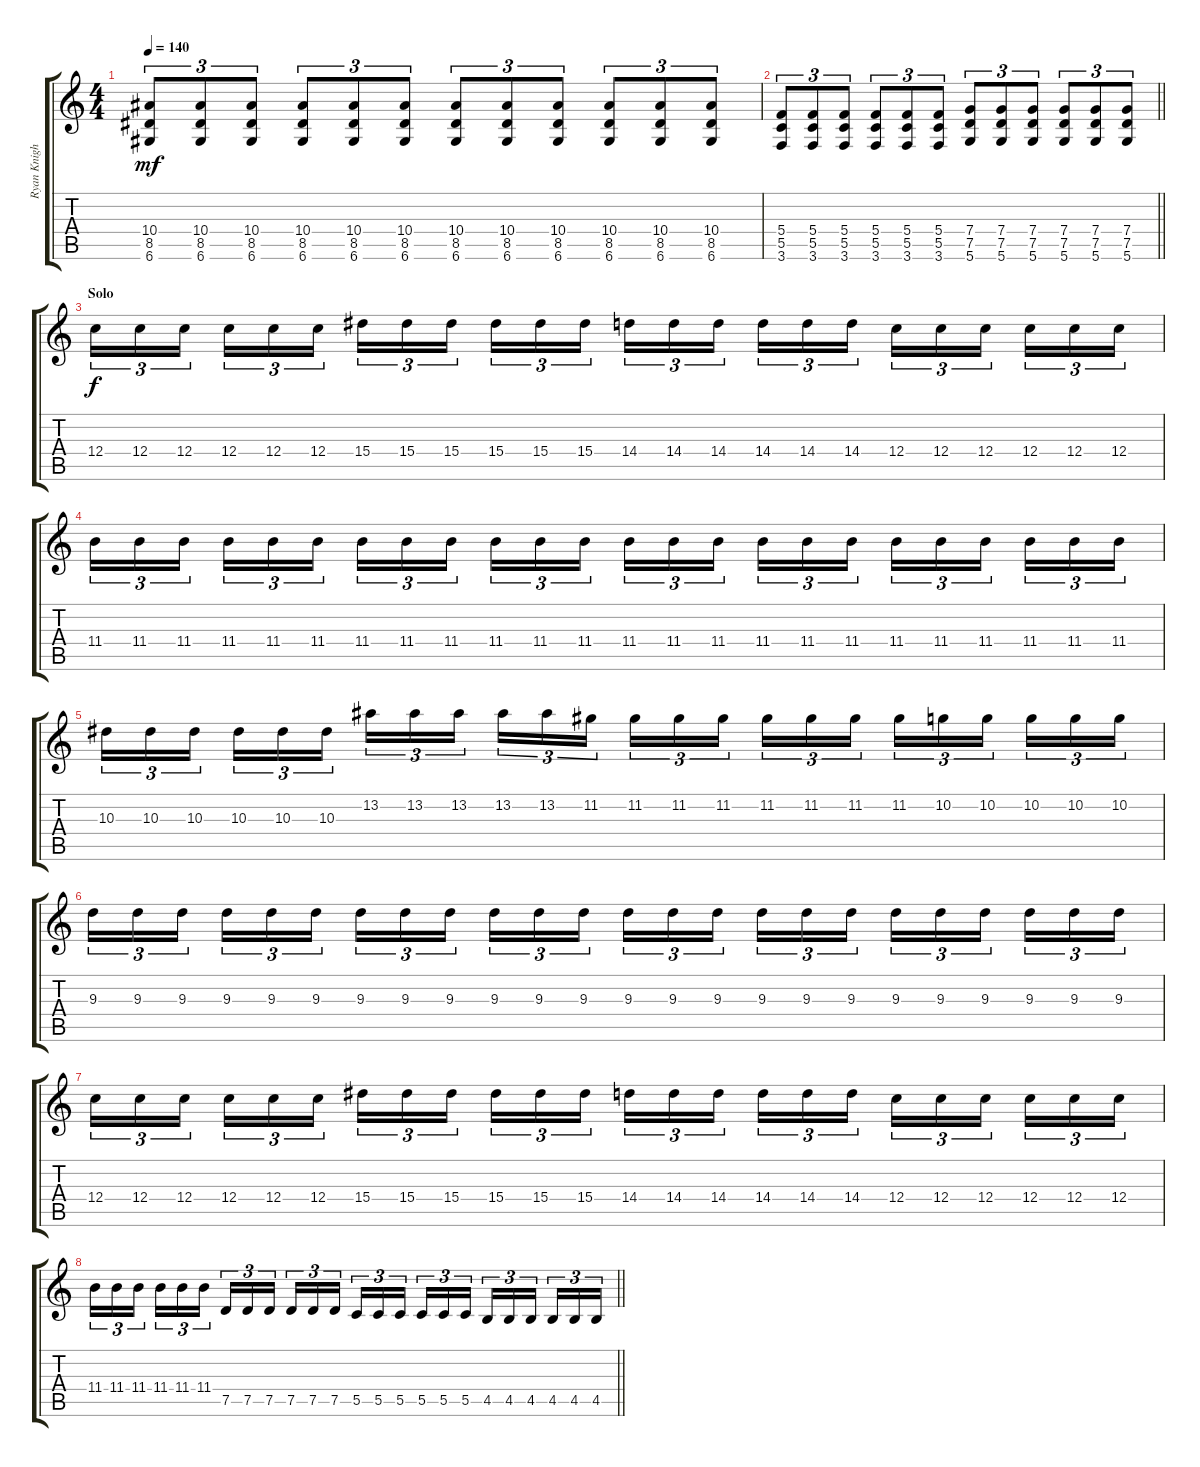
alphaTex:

\track ("Ryan Knight Rhtyhm" "Ryan Knigh") {instrument overdrivenguitar}
\staff {score tabs}
\tuning (D4 A3 F3 C3 G2 D2) {hide}
\ts (4 4)
\tempo 140
\clef g2
\ks c
(10.4 8.5 6.6).8{tu (3 2) dy mf} (10.4 8.5 6.6).8{tu (3 2)} (10.4 8.5 6.6).8{tu (3 2)} (10.4 8.5 6.6).8{tu (3 2)} (10.4 8.5 6.6).8{tu (3 2)} (10.4 8.5 6.6).8{tu (3 2)} (10.4 8.5 6.6).8{tu (3 2)} (10.4 8.5 6.6).8{tu (3 2)} (10.4 8.5 6.6).8{tu (3 2)} (10.4 8.5 6.6).8{tu (3 2)} (10.4 8.5 6.6).8{tu (3 2)} (10.4 8.5 6.6).8{tu (3 2)} |
\barLineRight lightlight
(5.4 5.5 3.6).8{tu (3 2)} (5.4 5.5 3.6).8{tu (3 2)} (5.4 5.5 3.6).8{tu (3 2)} (5.4 5.5 3.6).8{tu (3 2)} (5.4 5.5 3.6).8{tu (3 2)} (5.4 5.5 3.6).8{tu (3 2)} (7.4 7.5 5.6).8{tu (3 2)} (7.4 7.5 5.6).8{tu (3 2)} (7.4 7.5 5.6).8{tu (3 2)} (7.4 7.5 5.6).8{tu (3 2)} (7.4 7.5 5.6).8{tu (3 2)} (7.4 7.5 5.6).8{tu (3 2)} |
\section ("" "Solo")
12.4.16{tu (3 2) dy f} 12.4.16{tu (3 2)} 12.4.16{tu (3 2) beam splitsecondary} 12.4.16{tu (3 2)} 12.4.16{tu (3 2)} 12.4.16{tu (3 2)} 15.4.16{tu (3 2)} 15.4.16{tu (3 2)} 15.4.16{tu (3 2) beam splitsecondary} 15.4.16{tu (3 2)} 15.4.16{tu (3 2)} 15.4.16{tu (3 2)} 14.4.16{tu (3 2)} 14.4.16{tu (3 2)} 14.4.16{tu (3 2) beam splitsecondary} 14.4.16{tu (3 2)} 14.4.16{tu (3 2)} 14.4.16{tu (3 2)} 12.4.16{tu (3 2)} 12.4.16{tu (3 2)} 12.4.16{tu (3 2) beam splitsecondary} 12.4.16{tu (3 2)} 12.4.16{tu (3 2)} 12.4.16{tu (3 2)} |
11.4.16{tu (3 2)} 11.4.16{tu (3 2)} 11.4.16{tu (3 2) beam splitsecondary} 11.4.16{tu (3 2)} 11.4.16{tu (3 2)} 11.4.16{tu (3 2)} 11.4.16{tu (3 2)} 11.4.16{tu (3 2)} 11.4.16{tu (3 2) beam splitsecondary} 11.4.16{tu (3 2)} 11.4.16{tu (3 2)} 11.4.16{tu (3 2)} 11.4.16{tu (3 2)} 11.4.16{tu (3 2)} 11.4.16{tu (3 2) beam splitsecondary} 11.4.16{tu (3 2)} 11.4.16{tu (3 2)} 11.4.16{tu (3 2)} 11.4.16{tu (3 2)} 11.4.16{tu (3 2)} 11.4.16{tu (3 2) beam splitsecondary} 11.4.16{tu (3 2)} 11.4.16{tu (3 2)} 11.4.16{tu (3 2)} |
10.3.16{tu (3 2)} 10.3.16{tu (3 2)} 10.3.16{tu (3 2) beam splitsecondary} 10.3.16{tu (3 2)} 10.3.16{tu (3 2)} 10.3.16{tu (3 2)} 13.2.16{tu (3 2)} 13.2.16{tu (3 2)} 13.2.16{tu (3 2) beam splitsecondary} 13.2.16{tu (3 2)} 13.2.16{tu (3 2)} 11.2.16{tu (3 2)} 11.2.16{tu (3 2)} 11.2.16{tu (3 2)} 11.2.16{tu (3 2) beam splitsecondary} 11.2.16{tu (3 2)} 11.2.16{tu (3 2)} 11.2.16{tu (3 2)} 11.2.16{tu (3 2)} 10.2.16{tu (3 2)} 10.2.16{tu (3 2) beam splitsecondary} 10.2.16{tu (3 2)} 10.2.16{tu (3 2)} 10.2.16{tu (3 2)} |
9.3.16{tu (3 2)} 9.3.16{tu (3 2)} 9.3.16{tu (3 2) beam splitsecondary} 9.3.16{tu (3 2)} 9.3.16{tu (3 2)} 9.3.16{tu (3 2)} 9.3.16{tu (3 2)} 9.3.16{tu (3 2)} 9.3.16{tu (3 2) beam splitsecondary} 9.3.16{tu (3 2)} 9.3.16{tu (3 2)} 9.3.16{tu (3 2)} 9.3.16{tu (3 2)} 9.3.16{tu (3 2)} 9.3.16{tu (3 2) beam splitsecondary} 9.3.16{tu (3 2)} 9.3.16{tu (3 2)} 9.3.16{tu (3 2)} 9.3.16{tu (3 2)} 9.3.16{tu (3 2)} 9.3.16{tu (3 2) beam splitsecondary} 9.3.16{tu (3 2)} 9.3.16{tu (3 2)} 9.3.16{tu (3 2)} |
12.4.16{tu (3 2)} 12.4.16{tu (3 2)} 12.4.16{tu (3 2) beam splitsecondary} 12.4.16{tu (3 2)} 12.4.16{tu (3 2)} 12.4.16{tu (3 2)} 15.4.16{tu (3 2)} 15.4.16{tu (3 2)} 15.4.16{tu (3 2) beam splitsecondary} 15.4.16{tu (3 2)} 15.4.16{tu (3 2)} 15.4.16{tu (3 2)} 14.4.16{tu (3 2)} 14.4.16{tu (3 2)} 14.4.16{tu (3 2) beam splitsecondary} 14.4.16{tu (3 2)} 14.4.16{tu (3 2)} 14.4.16{tu (3 2)} 12.4.16{tu (3 2)} 12.4.16{tu (3 2)} 12.4.16{tu (3 2) beam splitsecondary} 12.4.16{tu (3 2)} 12.4.16{tu (3 2)} 12.4.16{tu (3 2)} |
\barLineRight lightlight
11.4.16{tu (3 2)} 11.4.16{tu (3 2)} 11.4.16{tu (3 2) beam splitsecondary} 11.4.16{tu (3 2)} 11.4.16{tu (3 2)} 11.4.16{tu (3 2)} 7.5.16{tu (3 2)} 7.5.16{tu (3 2)} 7.5.16{tu (3 2) beam splitsecondary} 7.5.16{tu (3 2)} 7.5.16{tu (3 2)} 7.5.16{tu (3 2)} 5.5.16{tu (3 2)} 5.5.16{tu (3 2)} 5.5.16{tu (3 2) beam splitsecondary} 5.5.16{tu (3 2)} 5.5.16{tu (3 2)} 5.5.16{tu (3 2)} 4.5.16{tu (3 2)} 4.5.16{tu (3 2)} 4.5.16{tu (3 2) beam splitsecondary} 4.5.16{tu (3 2)} 4.5.16{tu (3 2)} 4.5.16{tu (3 2)}
